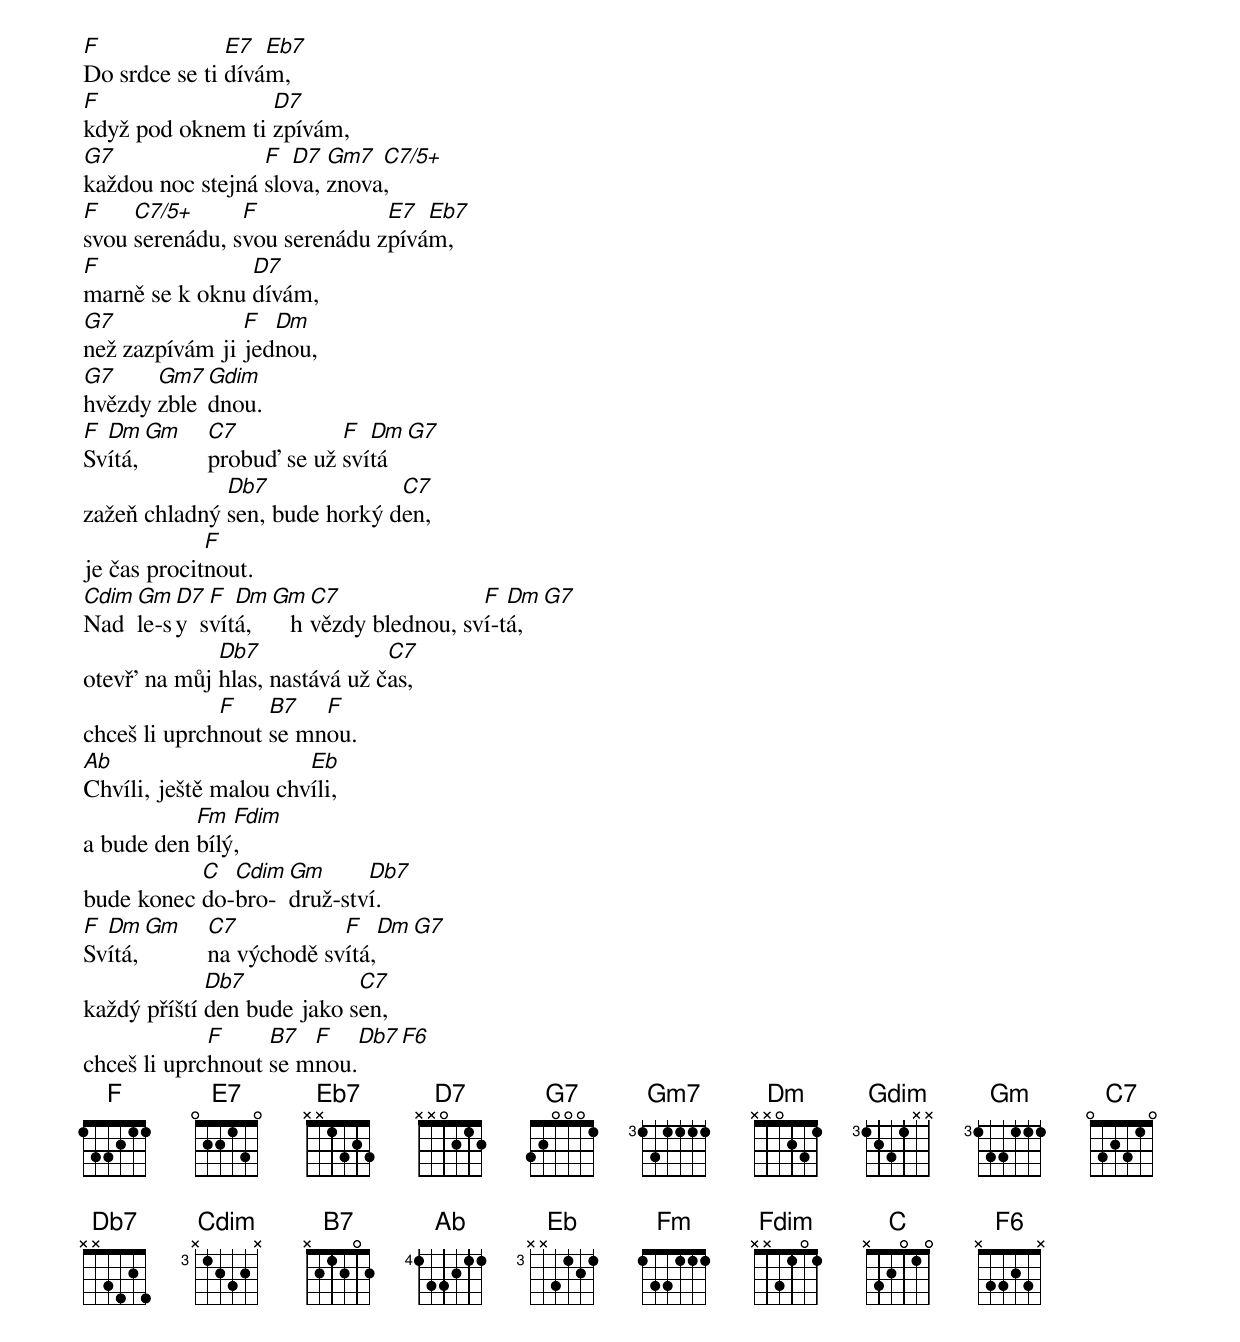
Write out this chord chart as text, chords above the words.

F              E7  Eb7
Do srdce se ti dívám,
F                 D7
když pod oknem ti zpívám,
G7                F  D7  Gm7  C7/5+
každou noc stejná slova, znova,
F    C7/5+      F             E7  Eb7
svou serenádu, svou serenádu zpívám,
F               D7
marně se k oknu dívám,
G7              F  Dm
než zazpívám ji jednou,
G7     Gm7 Gdim
hvězdy zblednou.
F Dm  Gm  C7           F  Dm  G7
Svítá,    probuď se už svítá
              Db7              C7
zažeň chladný sen, bude horký den,
             F
je čas procitnout.
Cdim Gm  D7  F  Dm  Gm  C7               F  Dm  G7
Nad  le-sy  svítá,     hvězdy blednou, sví-tá,
              Db7               C7
otevř' na můj hlas, nastává už čas,
              F    B7   F
chceš li uprchnout se mnou.
Ab                     Eb
Chvíli, ještě malou chvíli,
           Fm  Fdim
a bude den bílý,
           C  Cdim Gm      Db7
bude konec do-bro- druž-ství.
F Dm  Gm  C7           F   Dm  G7
Svítá,    na východě svítá,
             Db7            C7
každý příští den bude jako sen,
             F     B7  F    Db7  F6
chceš li uprchnout se mnou.
